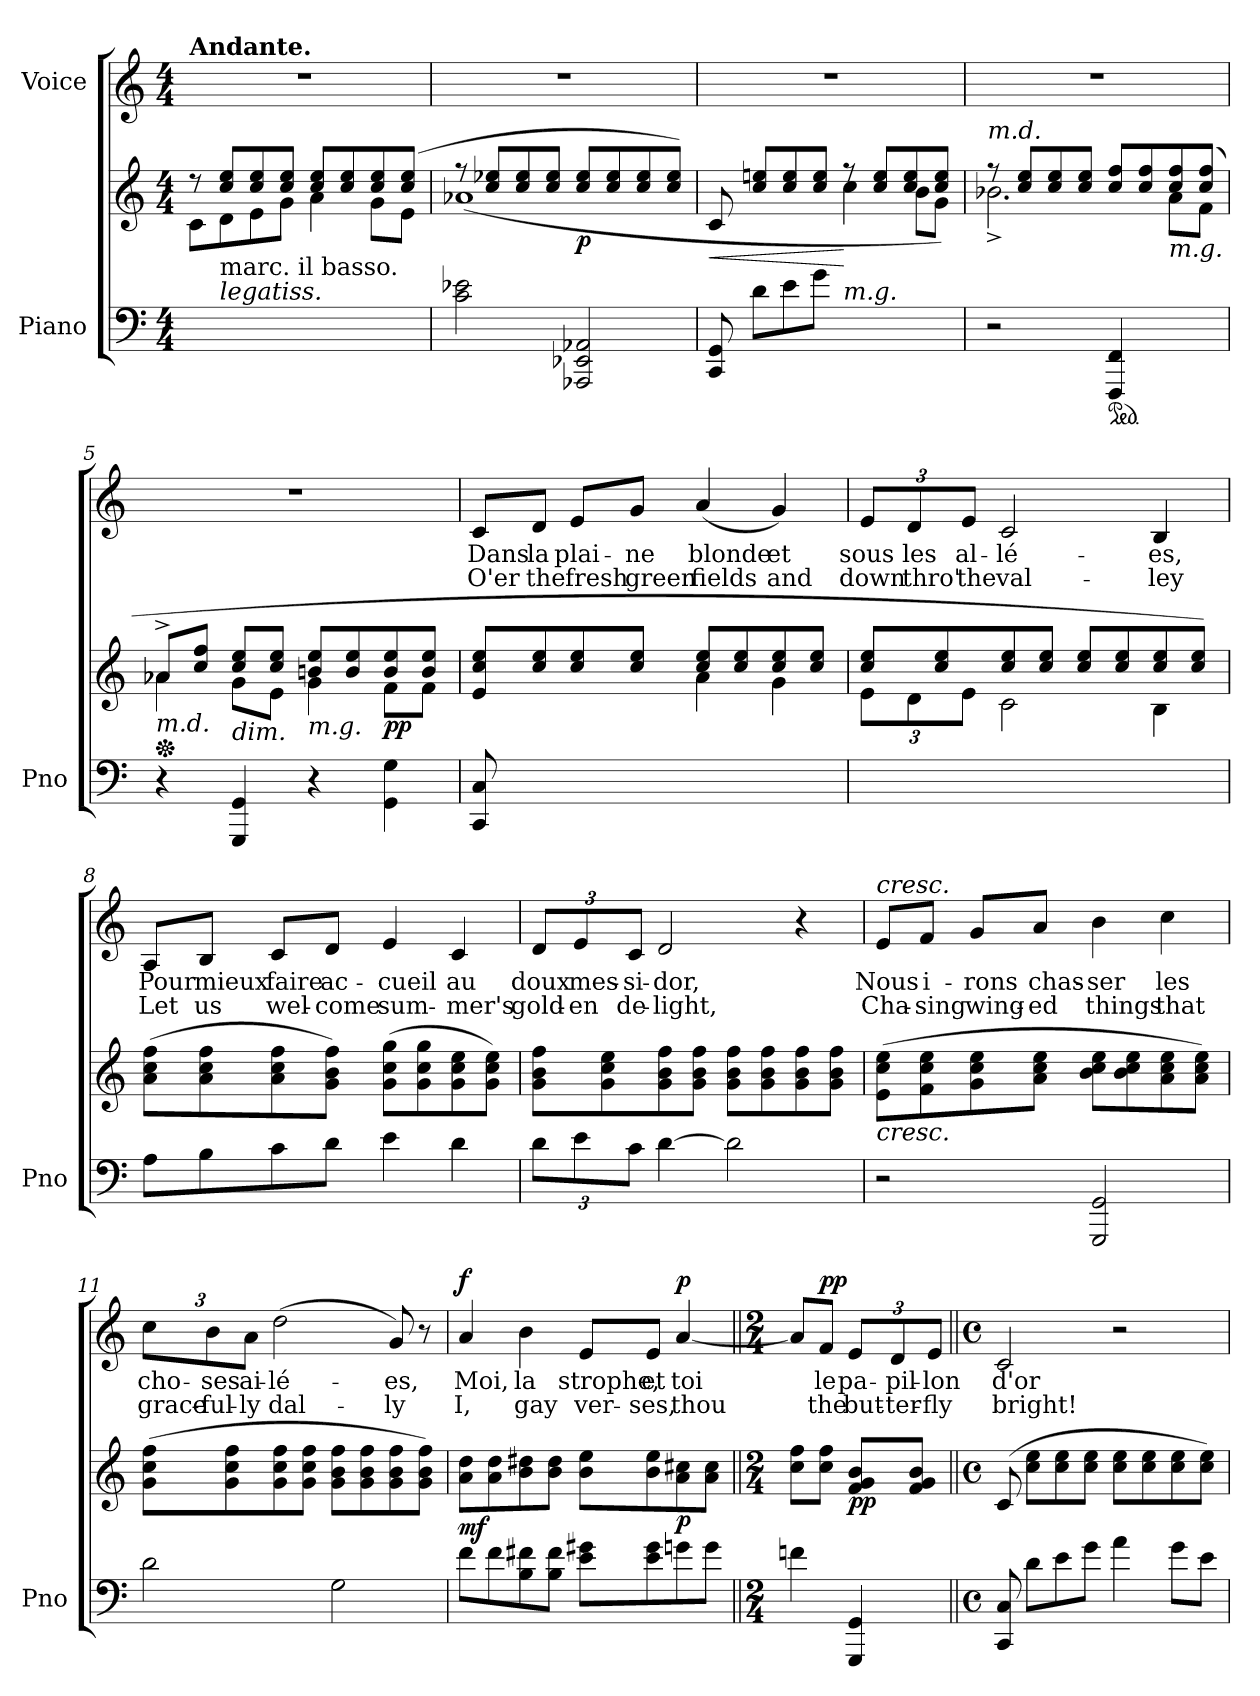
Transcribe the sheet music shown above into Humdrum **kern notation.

**kern	**kern	**dynam	**kern	**text	**text	**dynam
*part2	*part2	*part2	*part1	*part1	*part1	*part1
*staff3	*staff2	*staff2/3	*staff1	*staff1	*staff1	*staff1
*I"Piano	*	*	*I"Voice	*	*	*
*I'Pno	*	*	*	*	*	*
*clefF4	*clefG2	*	*clefG2	*	*	*
*k[]	*k[]	*	*k[]	*	*	*
*M4/4	*M4/4	*	*M4/4	*	*	*
=1	=1	=1	=1	=1	=1	=1
*	*^	*	*	*	*	*
!	!	!	!	!LO:TX:a:B:t=Andante.	!	!	!
8ryy	8r	(>8c\L	.	1r	.	.	.
!LO:TX:a:i:t=legatiss.	!	!	!	!	!	!	!
!LO:TX:a:t=marc. il basso.	!	!	!	!	!	!	!
2..ryy	8cc/ 8ee/L	8d\	.	.	.	.	.
.	8cc/ 8ee/	8e\	.	.	.	.	.
.	8cc/ 8ee/J	8g\J	.	.	.	.	.
.	8cc/ 8ee/L	4a\	.	.	.	.	.
.	8cc/ 8ee/	.	.	.	.	.	.
.	8cc/ 8ee/	8g\L	.	.	.	.	.
.	(8cc/ 8ee/J	8e\J	.	.	.	.	.
=2	=2	=2	=2	=2	=2	=2	=2
2c\ 2e-X\	8r	(>1a-X	.	1r	.	.	.
.	8cc/ 8ee-X/L	.	.	.	.	.	.
.	8cc/ 8ee-/	.	.	.	.	.	.
.	8cc/ 8ee-/J	.	.	.	.	.	.
!	!	!	!LO:DY:b	!	!	!	!
2AAA-X/ 2EE-X/ 2AA-X/	8cc/ 8ee-/L	.	p	.	.	.	.
.	8cc/ 8ee-/	.	.	.	.	.	.
.	8cc/ 8ee-/	.	.	.	.	.	.
.	8cc/ 8ee-/J)	.	.	.	.	.	.
=3	=3	=3	=3	=3	=3	=3	=3
!	!	!	!LO:HP:b	!	!	!	!
8CC/ 8GG/	8c/	2ryy	<	1r	.	.	.
8d\L	8cc/ 8een/L	.	.	.	.	.	.
8e\	8cc/ 8ee/	.	.	.	.	.	.
8g\J	8cc/ 8ee/J	.	.	.	.	.	.
!LO:TX:a:i:t=m.g.	!	!	!	!	!	!	!
2ryy	8rff	4cc\	[	.	.	.	.
.	8cc/ 8ee/L	.	.	.	.	.	.
.	8cc/ 8ee/	8b\L	.	.	.	.	.
.	8cc/ 8ee/J)	8g\J	.	.	.	.	.
!!LO:LB:g=z
=4	=4	=4	=4	=4	=4	=4	=4
*	*	*^	*	*	*	*	*
!	!LO:TX:a:i:t=m.d.	!	!	!	!	!	!	!
2r	8r	(>2.b-X^\	2.ryy	.	1r	.	.	.
.	8cc/ 8ee/L	.	.	.	.	.	.	.
.	8cc/ 8ee/	.	.	.	.	.	.	.
.	8cc/ 8ee/J	.	.	.	.	.	.	.
*ped	*	*	*	*	*	*	*	*
4FFF/ 4FF/	8cc/ 8ff/L	.	.	.	.	.	.	.
.	8cc/ 8ff/	.	.	.	.	.	.	.
!	!LO:TX:b:i:t=m.g.	!	!	!	!	!	!	!
4ryy	8cc/ 8ff/	4ryy	8a\L	.	.	.	.	.
.	(8cc/ 8ff/J	.	8f\J	.	.	.	.	.
*	*v	*v	*v	*	*	*	*	*
=5	=5	=5	=5	=5	=5	=5
*	*Xped	*	*	*	*	*
*	*^	*	*	*	*	*
*	*	*^	*	*	*	*	*
!	!LO:TX:b:i:t=m.d.	!	!	!	!	!	!	!
*	*	*v	*v	*	*	*	*	*
4r	8a-X^/L	4a-\	.	1r	.	.	.
.	8cc/ 8ff/J	.	.	.	.	.	.
!	!LO:TX:b:i:t=dim.	!	!	!	!	!	!
4GGG/ 4GG/	8cc/ 8ee/L	8g\L	.	.	.	.	.
.	8cc/ 8ee/J	8e\J	.	.	.	.	.
!	!LO:TX:b:i:t=m.g.	!	!	!	!	!	!
4r	8bn/ 8ee/L	4g\	.	.	.	.	.
.	8b/ 8ee/	.	.	.	.	.	.
!	!	!	!LO:DY:b	!	!	!	!
4GG\ 4G\	8b/ 8ee/	8f\L	pp	.	.	.	.
.	8b/ 8ee/J	8f\J	.	.	.	.	.
=6	=6	=6	=6	=6	=6	=6	=6
!	!	!	!	!	!LO:LY:b	!LO:LY:b	!LO:DY:a
!	!	!	!	!	!	!	!LO:DY:n=1:a
8CC/ 8C/L	8e/ 8cc/ 8ee/L	8ryy	.	8c/L	Dans	O'er	p other-dynamics
!	!	!	!	!	!LO:LY:b	!LO:LY:b	!
2..ryy	8cc/ 8ee/	8d\	.	8d/J	la	the	.
!	!	!	!	!	!LO:LY:b	!LO:LY:b	!
.	8cc/ 8ee/	8e\	.	8e/L	plai-	fresh	.
!	!	!	!	!	!LO:LY:b	!LO:LY:b	!
.	8cc/ 8ee/J	8g\J	.	8g/J	-ne	green	.
!	!	!	!	!	!LO:LY:b	!LO:LY:b	!
.	8cc/ 8ee/L	4a\	.	(<4a/	blonde	fields	.
.	8cc/ 8ee/	.	.	.	.	.	.
!	!	!	!	!	!LO:LY:b	!LO:LY:b	!
.	8cc/ 8ee/	4g\	.	4g/)	et	and	.
.	8cc/ 8ee/J	.	.	.	.	.	.
!!LO:LB:g=z
=7	=7	=7	=7	=7	=7	=7	=7
*	*	*Xbrackettup	*	*	*	*	*
!	!	!	!	!	!LO:LY:b	!LO:LY:b	!
1ryy	8cc/ 8ee/L	12e\L	.	12e/L	sous	down	.
!	!	!	!	!	!LO:LY:b	!LO:LY:b	!
.	.	12d\	.	12d/	les	thro'	.
.	8cc/ 8ee/	.	.	.	.	.	.
!	!	!	!	!	!LO:LY:b	!LO:LY:b	!
.	.	12e\J	.	12e/J	al-	the	.
!	!	!	!	!	!LO:LY:b	!LO:LY:b	!
.	8cc/ 8ee/	2c\	.	2c/	-lé-	val-	.
.	8cc/ 8ee/J	.	.	.	.	.	.
.	8cc/ 8ee/L	.	.	.	.	.	.
.	8cc/ 8ee/	.	.	.	.	.	.
!	!	!	!	!	!LO:LY:b	!LO:LY:b	!
.	8cc/ 8ee/	4B\	.	4B/	-es,	-ley	.
.	8cc/ 8ee/J)	.	.	.	.	.	.
*	*v	*v	*	*	*	*	*
=8	=8	=8	=8	=8	=8	=8
!	!	!	!	!LO:LY:b	!LO:LY:b	!
8A\L	(>8a\ 8cc\ 8ff\L	.	8A/L	Pour	Let	.
!	!	!	!	!LO:LY:b	!LO:LY:b	!
8B\	8a\ 8cc\ 8ff\	.	8B/J	mieux	us	.
!	!	!	!	!LO:LY:b	!LO:LY:b	!
8c\	8a\ 8cc\ 8ff\	.	8c/L	faire	wel-	.
!	!	!	!	!LO:LY:b	!LO:LY:b	!
8d\J	8g\ 8b\ 8ff\J)	.	8d/J	ac-	-come	.
!	!	!	!	!LO:LY:b	!LO:LY:b	!
4e\	(>8g\ 8cc\ 8gg\L	.	4e/	-cueil	sum-	.
.	8g\ 8cc\ 8gg\	.	.	.	.	.
!	!	!	!	!LO:LY:b	!LO:LY:b	!
4d\	8g\ 8cc\ 8ee\	.	4c/	au	-mer's	.
.	8g\ 8cc\ 8ee\J)	.	.	.	.	.
=9	=9	=9	=9	=9	=9	=9
*Xbrackettup	*	*	*	*	*	*
!	!	!	!	!LO:LY:b	!LO:LY:b	!
12d\L	8g\ 8b\ 8ff\L	.	12d/L	doux	gold-	.
!	!	!	!	!LO:LY:b	!LO:LY:b	!
12e\	.	.	12e/	mes-	-en	.
.	8g\ 8cc\ 8ee\	.	.	.	.	.
!	!	!	!	!LO:LY:b	!LO:LY:b	!
12c\J	.	.	12c/J	-si-	de-	.
!	!	!	!	!LO:LY:b	!LO:LY:b	!
[4d\	8g\ 8b\ 8ff\	.	2d/	-dor,	-light,	.
.	8g\ 8b\ 8ff\J	.	.	.	.	.
2d\]	8g\ 8b\ 8ff\L	.	.	.	.	.
.	8g\ 8b\ 8ff\	.	.	.	.	.
.	8g\ 8b\ 8ff\	.	4r	.	.	.
.	8g\ 8b\ 8ff\J	.	.	.	.	.
!!LO:PB:g=z
=10	=10	=10	=10	=10	=10	=10
!	!	!	!LO:TX:a:i:t=cresc.	!	!	!
!	!LO:TX:b:i:t=cresc.	!	!	!	!	!
!	!	!	!	!LO:LY:b	!LO:LY:b	!
2r	(>8e\ 8cc\ 8ee\L	.	8e/L	Nous	Cha-	.
!	!	!	!	!LO:LY:b	!LO:LY:b	!
.	8f\ 8cc\ 8ee\	.	8f/J	i-	-sing	.
!	!	!	!	!LO:LY:b	!LO:LY:b	!
.	8g\ 8cc\ 8ee\	.	8g/L	-rons	wing-	.
!	!	!	!	!LO:LY:b	!LO:LY:b	!
.	8a\ 8cc\ 8ee\J	.	8a/J	chas-	-ed	.
!	!	!	!	!LO:LY:b	!LO:LY:b	!
2GGG/ 2GG/	8b\ 8cc\ 8ee\L	.	4b\	-ser	things	.
.	8b\ 8cc\ 8ee\	.	.	.	.	.
!	!	!	!	!LO:LY:b	!LO:LY:b	!
.	8a\ 8cc\ 8ee\	.	4cc\	les	that	.
.	8a\ 8cc\ 8ee\J)	.	.	.	.	.
=11	=11	=11	=11	=11	=11	=11
!	!	!	!	!LO:LY:b	!LO:LY:b	!
2d\	(>8g\ 8cc\ 8ff\L	.	12cc\L	cho-	grace-	.
!	!	!	!	!LO:LY:b	!LO:LY:b	!
.	.	.	12b\	-ses	-ful-	.
.	8g\ 8cc\ 8ff\	.	.	.	.	.
!	!	!	!	!LO:LY:b	!LO:LY:b	!
.	.	.	12a\J	ai-	-ly	.
!	!	!	!	!LO:LY:b	!LO:LY:b	!
.	8g\ 8cc\ 8ff\	.	(>2dd\	lé-	dal-	.
.	8g\ 8cc\ 8ff\J	.	.	.	.	.
2G\	8g\ 8b\ 8ff\L	.	.	.	.	.
.	8g\ 8b\ 8ff\	.	.	.	.	.
!	!	!	!	!LO:LY:b	!LO:LY:b	!
.	8g\ 8b\ 8ff\	.	8g/)	-es,	-ly	.
.	8g\ 8b\ 8ff\J)	.	8r	.	.	.
=12	=12	=12	=12	=12	=12	=12
!	!	!LO:DY:b	!	!LO:LY:b	!LO:LY:b	!LO:DY:a
8f\L	8a\ 8dd\L	mf	4a/	Moi,	I,	f
8f\	8a\ 8dd\	.	.	.	.	.
!	!	!	!	!LO:LY:b	!LO:LY:b	!
8B\ 8f#X\	8b\ 8dd#X\	.	4b\	la	gay	.
8B\ 8f#\J	8b\ 8dd#\J	.	.	.	.	.
!	!	!	!	!LO:LY:b	!LO:LY:b	!
8e\ 8g#X\L	8b\ 8ee\L	.	8e/L	strophe,	ver-	.
!	!	!	!	!LO:LY:b	!LO:LY:b	!
8e\ 8g#\	8b\ 8ee\	.	8e/J	et	-ses,	.
!	!	!LO:DY:b	!	!LO:LY:b	!LO:LY:b	!LO:DY:a
8gn\	8a\ 8cc#X\	p	[4a/	toi	thou	p
8g\J	8a\ 8cc#\J	.	.	.	.	.
!!LO:LB:g=z
=13||	=13||	=13||	=13||	=13||	=13||	=13||
*M2/4	*M2/4	*	*M2/4	*	*	*
4fn\	8cc\ 8ff\L	.	8a/L]	.	.	.
!	!	!	!	!LO:LY:b	!LO:LY:b	!LO:DY:a
.	8cc\ 8ff\J	.	8f/J	le	the	pp
!	!	!LO:DY:b	!	!LO:LY:b	!LO:LY:b	!
4GGG/ 4GG/	8f/ 8g/ 8b/L	pp	12e/L	pa-	but-	.
!	!	!	!	!LO:LY:b	!LO:LY:b	!
.	.	.	12d/	-pil-	-ter-	.
.	8f/ 8g/ 8b/J	.	.	.	.	.
!	!	!	!	!LO:LY:b	!LO:LY:b	!
.	.	.	12e/J	-lon	-fly	.
=14||	=14||	=14||	=14||	=14||	=14||	=14||
*M4/4	*M4/4	*	*M4/4	*	*	*
*met(c)	*met(c)	*	*met(c)	*	*	*
!	!	!	!	!LO:LY:b	!LO:LY:b	!
8CC/ 8C/	(>8c/	.	2c/	d'or	bright!	.
8d\L	8cc\ 8ee\L	.	.	.	.	.
8e\	8cc\ 8ee\	.	.	.	.	.
8g\J	8cc\ 8ee\J	.	.	.	.	.
4a\	8cc\ 8ee\L	.	2r	.	.	.
.	8cc\ 8ee\	.	.	.	.	.
8g\L	8cc\ 8ee\	.	.	.	.	.
8e\J	8cc\ 8ee\J)	.	.	.	.	.
=	=	=	=	=	=	=
*-	*-	*-	*-	*-	*-	*-
